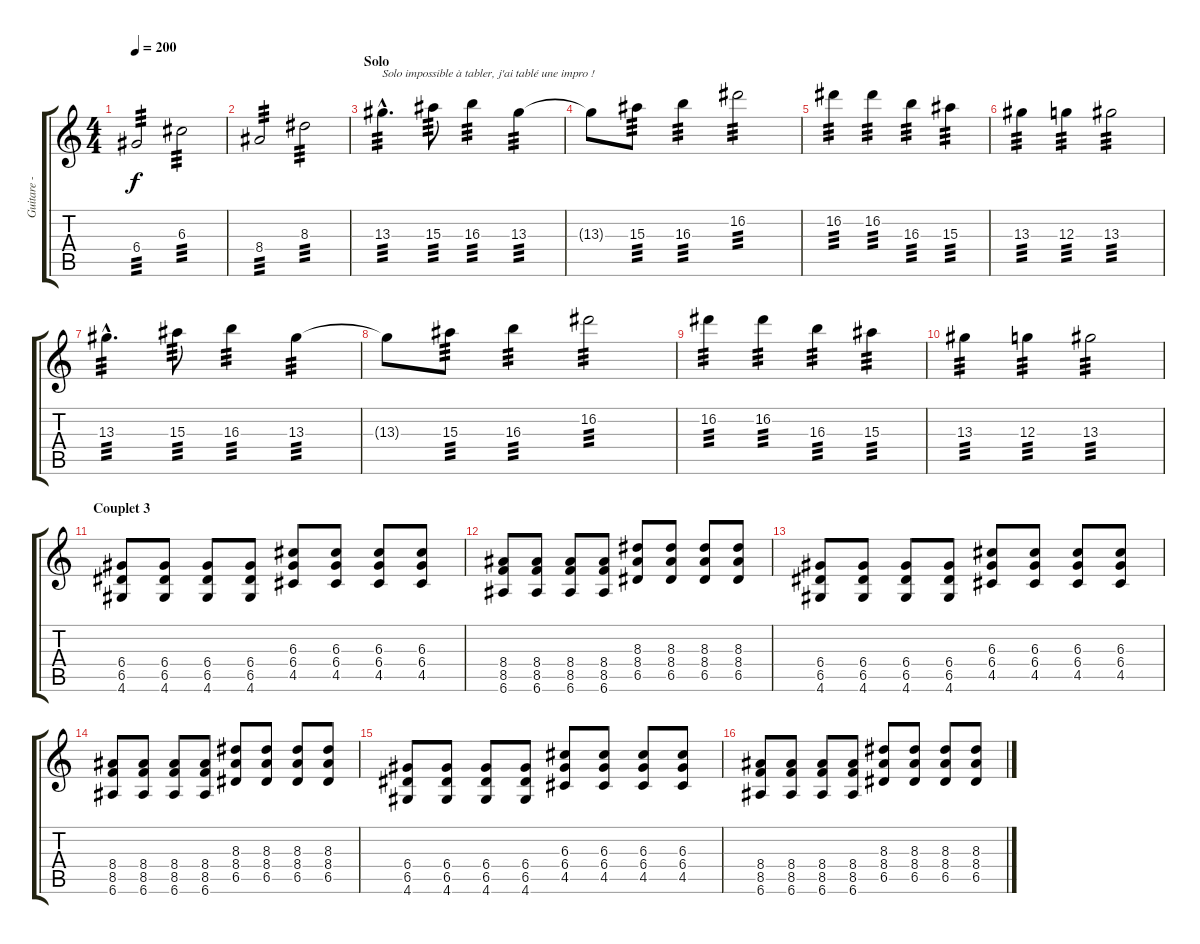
\track ("Guitare - Bozo" "Guitare - ") {instrument overdrivenguitar}
\staff {score tabs}
\tuning (E4 B3 G3 D3 A2 E2) {hide}
\ts (4 4)
\tempo 200
\clef g2
\ks c
6.4.2{tp 3 dy f} 6.3.2{tp 3} |
8.4.2{tp 3} 8.3.2{tp 3} |
\section ("" "Solo")
13.3{hac}.4{d txt "Solo impossible à tabler, j'ai tablé une impro !" tp 3} 15.3.8{tp 3} 16.3.4{tp 3} 13.3.4{tp 3} |
13.3{t}.8 15.3.8{tp 3} 16.3.4{tp 3} 16.2.2{tp 3} |
16.2.4{tp 3} 16.2.4{tp 3} 16.3.4{tp 3} 15.3.4{tp 3} |
13.3.4{tp 3} 12.3.4{tp 3} 13.3.2{tp 3} |
13.3{hac}.4{d tp 3} 15.3.8{tp 3} 16.3.4{tp 3} 13.3.4{tp 3} |
13.3{t}.8 15.3.8{tp 3} 16.3.4{tp 3} 16.2.2{tp 3} |
16.2.4{tp 3} 16.2.4{tp 3} 16.3.4{tp 3} 15.3.4{tp 3} |
13.3.4{tp 3} 12.3.4{tp 3} 13.3.2{tp 3} |
\section ("" "Couplet 3")
(6.4 6.5 4.6).8 (6.4 6.5 4.6).8 (6.4 6.5 4.6).8 (6.4 6.5 4.6).8 (6.3 6.4 4.5).8 (6.3 6.4 4.5).8 (6.3 6.4 4.5).8 (6.3 6.4 4.5).8 |
(8.4 8.5 6.6).8 (8.4 8.5 6.6).8 (8.4 8.5 6.6).8 (8.4 8.5 6.6).8 (8.3 8.4 6.5).8 (8.3 8.4 6.5).8 (8.3 8.4 6.5).8 (8.3 8.4 6.5).8 |
(6.4 6.5 4.6).8 (6.4 6.5 4.6).8 (6.4 6.5 4.6).8 (6.4 6.5 4.6).8 (6.3 6.4 4.5).8 (6.3 6.4 4.5).8 (6.3 6.4 4.5).8 (6.3 6.4 4.5).8 |
(8.4 8.5 6.6).8 (8.4 8.5 6.6).8 (8.4 8.5 6.6).8 (8.4 8.5 6.6).8 (8.3 8.4 6.5).8 (8.3 8.4 6.5).8 (8.3 8.4 6.5).8 (8.3 8.4 6.5).8 |
(6.4 6.5 4.6).8 (6.4 6.5 4.6).8 (6.4 6.5 4.6).8 (6.4 6.5 4.6).8 (6.3 6.4 4.5).8 (6.3 6.4 4.5).8 (6.3 6.4 4.5).8 (6.3 6.4 4.5).8 |
(8.4 8.5 6.6).8 (8.4 8.5 6.6).8 (8.4 8.5 6.6).8 (8.4 8.5 6.6).8 (8.3 8.4 6.5).8 (8.3 8.4 6.5).8 (8.3 8.4 6.5).8 (8.3 8.4 6.5).8
